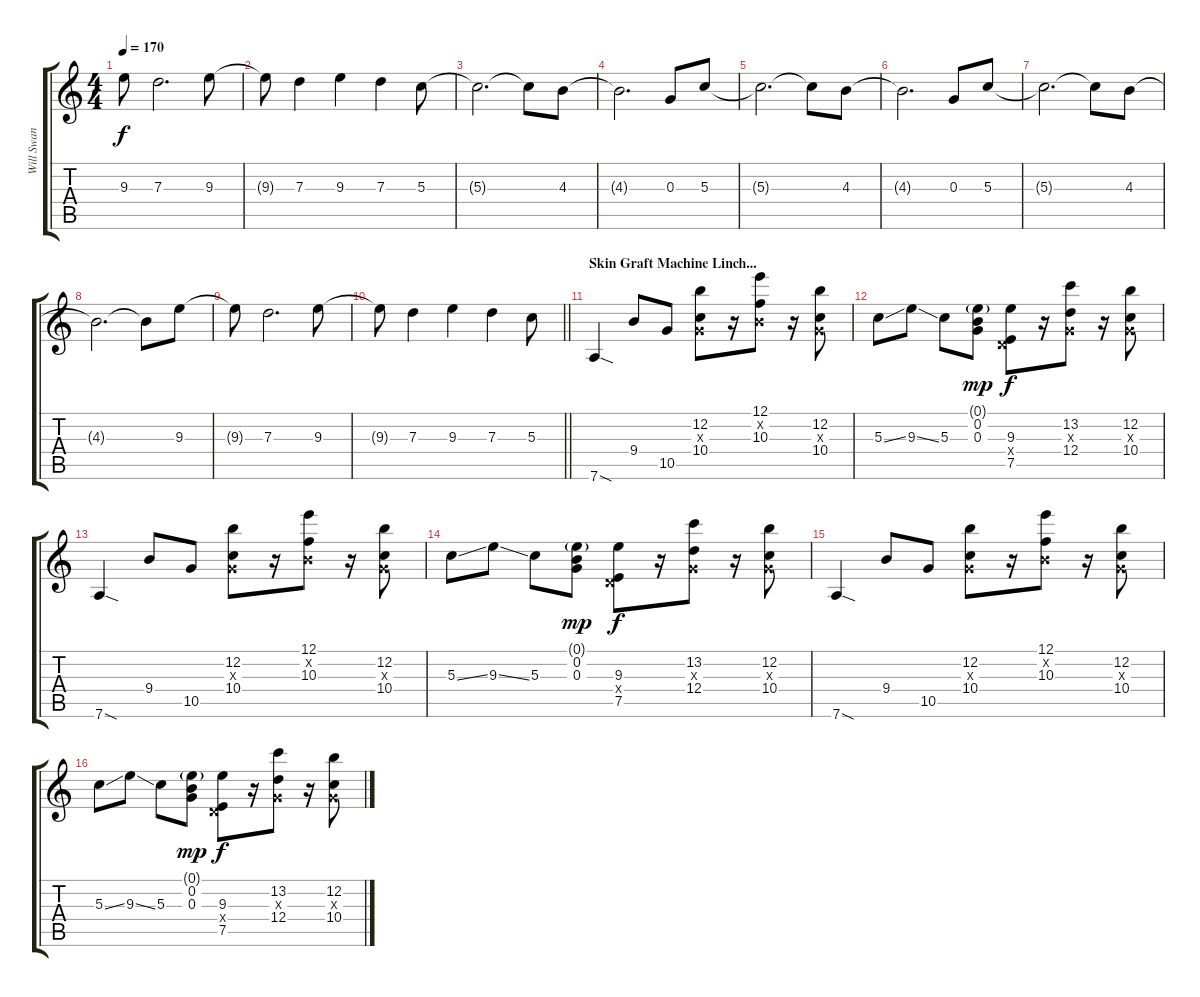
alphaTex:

\track ("Will Swan 2" "Will Swan ") {instrument distortionguitar}
\staff {score tabs}
\tuning (E4 B3 G3 D3 A2 D2) {hide}
\ts (4 4)
\tempo 170
\clef g2
\ks c
9.3{t}.8{dy f} 7.3.2{d} 9.3.8 |
9.3{t}.8 7.3.4 9.3.4 7.3.4 5.3.8 |
5.3{t}.2{d} 5.3{t}.8 4.3.8 |
4.3{t}.2{d} 0.3.8 5.3.8 |
5.3{t}.2{d} 5.3{t}.8 4.3.8 |
4.3{t}.2{d} 0.3.8 5.3.8 |
5.3{t}.2{d} 5.3{t}.8 4.3.8 |
4.3{t}.2{d} 4.3{t}.8 9.3.8 |
9.3{t}.8 7.3.2{d} 9.3.8 |
\barLineRight lightlight
9.3{t}.8 7.3.4 9.3.4 7.3.4 5.3.8 |
\section ("" "Skin Graft Machine Linch...")
7.6{sod}.4 9.4.8 10.5.8 (12.2 0.3{x} 10.4).8 r.16 (12.1 0.2{x} 10.3).8 r.16 (12.2 0.3{x} 10.4).8 |
5.3{ss}.8 9.3{ss}.8 5.3.8 (0.1{g} 0.2 0.3).8{dy mp} (9.3 0.4{x} 7.5).8{dy f} r.16 (13.2 0.3{x} 12.4).8 r.16 (12.2 0.3{x} 10.4).8 |
7.6{sod}.4 9.4.8 10.5.8 (12.2 0.3{x} 10.4).8 r.16 (12.1 0.2{x} 10.3).8 r.16 (12.2 0.3{x} 10.4).8 |
5.3{ss}.8 9.3{ss}.8 5.3.8 (0.1{g} 0.2 0.3).8{dy mp} (9.3 0.4{x} 7.5).8{dy f} r.16 (13.2 0.3{x} 12.4).8 r.16 (12.2 0.3{x} 10.4).8 |
7.6{sod}.4 9.4.8 10.5.8 (12.2 0.3{x} 10.4).8 r.16 (12.1 0.2{x} 10.3).8 r.16 (12.2 0.3{x} 10.4).8 |
5.3{ss}.8 9.3{ss}.8 5.3.8 (0.1{g} 0.2 0.3).8{dy mp} (9.3 0.4{x} 7.5).8{dy f} r.16 (13.2 0.3{x} 12.4).8 r.16 (12.2 0.3{x} 10.4).8
